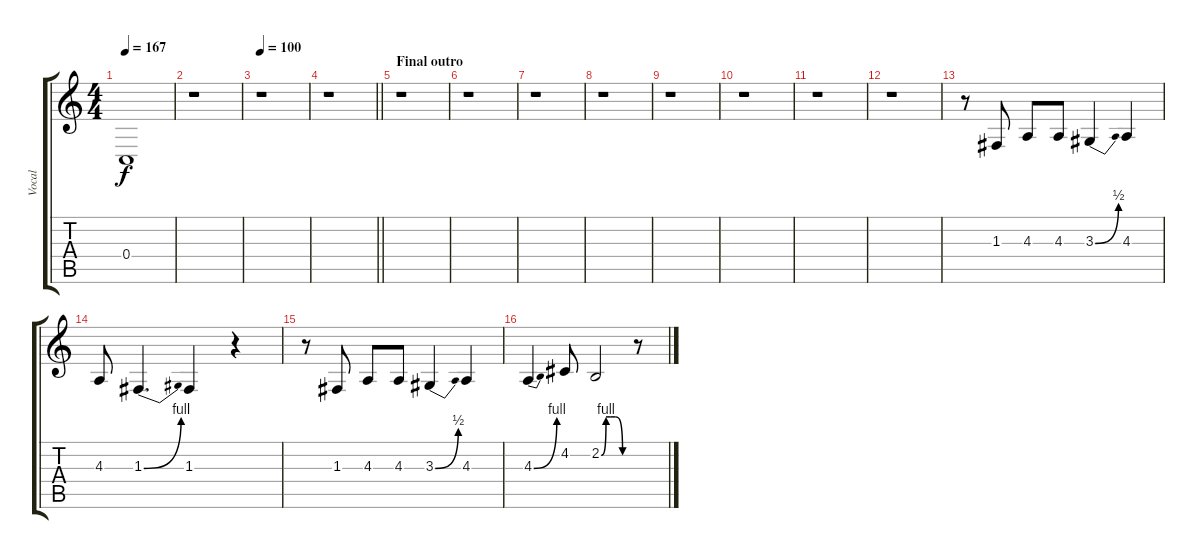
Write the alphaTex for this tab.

\track ("Vocal" "Vocal") {instrument trumpet}
\staff {score tabs}
\tuning (D4 A3 F3 C3 G2 C2) {hide}
\ts (4 4)
\tempo 167
\clef g2
\ks c
0.4{t}.1{dy f} |
r.1 |
\tempo 100
r.1 |
\barLineRight lightlight
r.1 |
\section ("" "Final outro")
r.1 |
r.1 |
r.1 |
r.1 |
r.1 |
r.1 |
r.1 |
r.1 |
r.8 1.3.8 4.3.8 4.3.8 3.3{be (bend 0 0 60 2)}.4 4.3.4 |
4.3.8 1.3{be (bend 0 0 60 4)}.4{d} 1.3.4 r.4 |
r.8 1.3.8 4.3.8 4.3.8 3.3{be (bend 0 0 60 2)}.4 4.3.4 |
4.3{be (bend 0 0 60 4)}.4 4.2.8 2.2{be (custom 0 0 10 4 20 4 30 4 45 0 60 0)}.2 r.8
